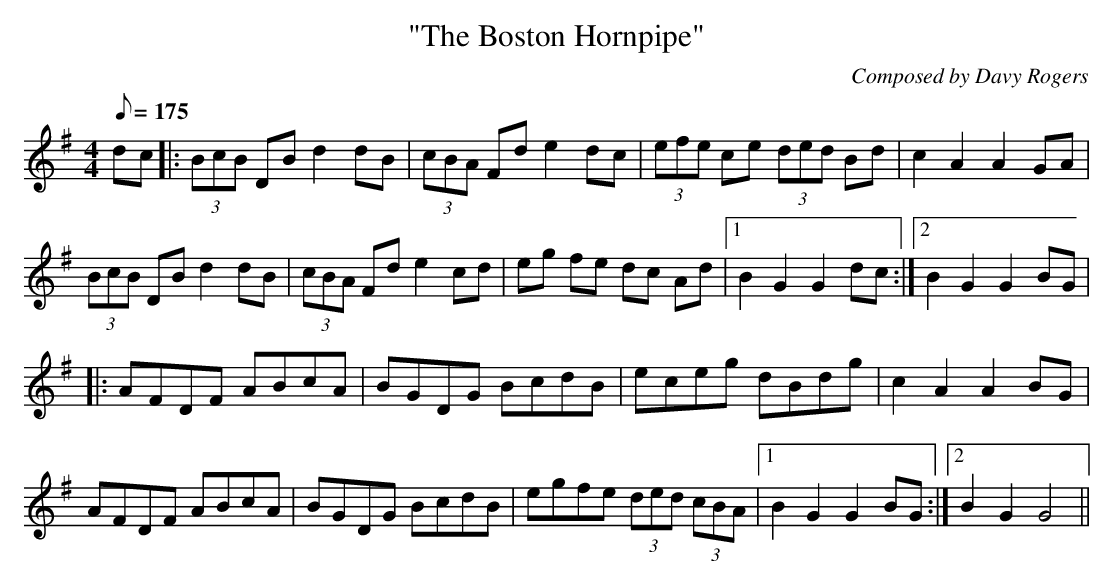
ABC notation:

X:1
T:"The Boston Hornpipe"
C:Composed by Davy Rogers
L:1/8
Q:175
K:G
M:4/4
dc |: (3BcB DB d2 dB | (3cBA Fd e2 dc | (3efe ce (3ded Bd | c2 A2 A2 GA |
(3BcB DB d2 dB | (3cBA Fd e2 cd | eg fe dc Ad |1 B2 G2 G2 dc :|2 B2 G2 G2 BG |
|: AFDF ABcA | BGDG BcdB | eceg dBdg | c2 A2 A2 BG |
AFDF ABcA | BGDG BcdB | egfe (3ded (3cBA |1 B2 G2 G2 BG :|2 B2 G2 G4 ||
